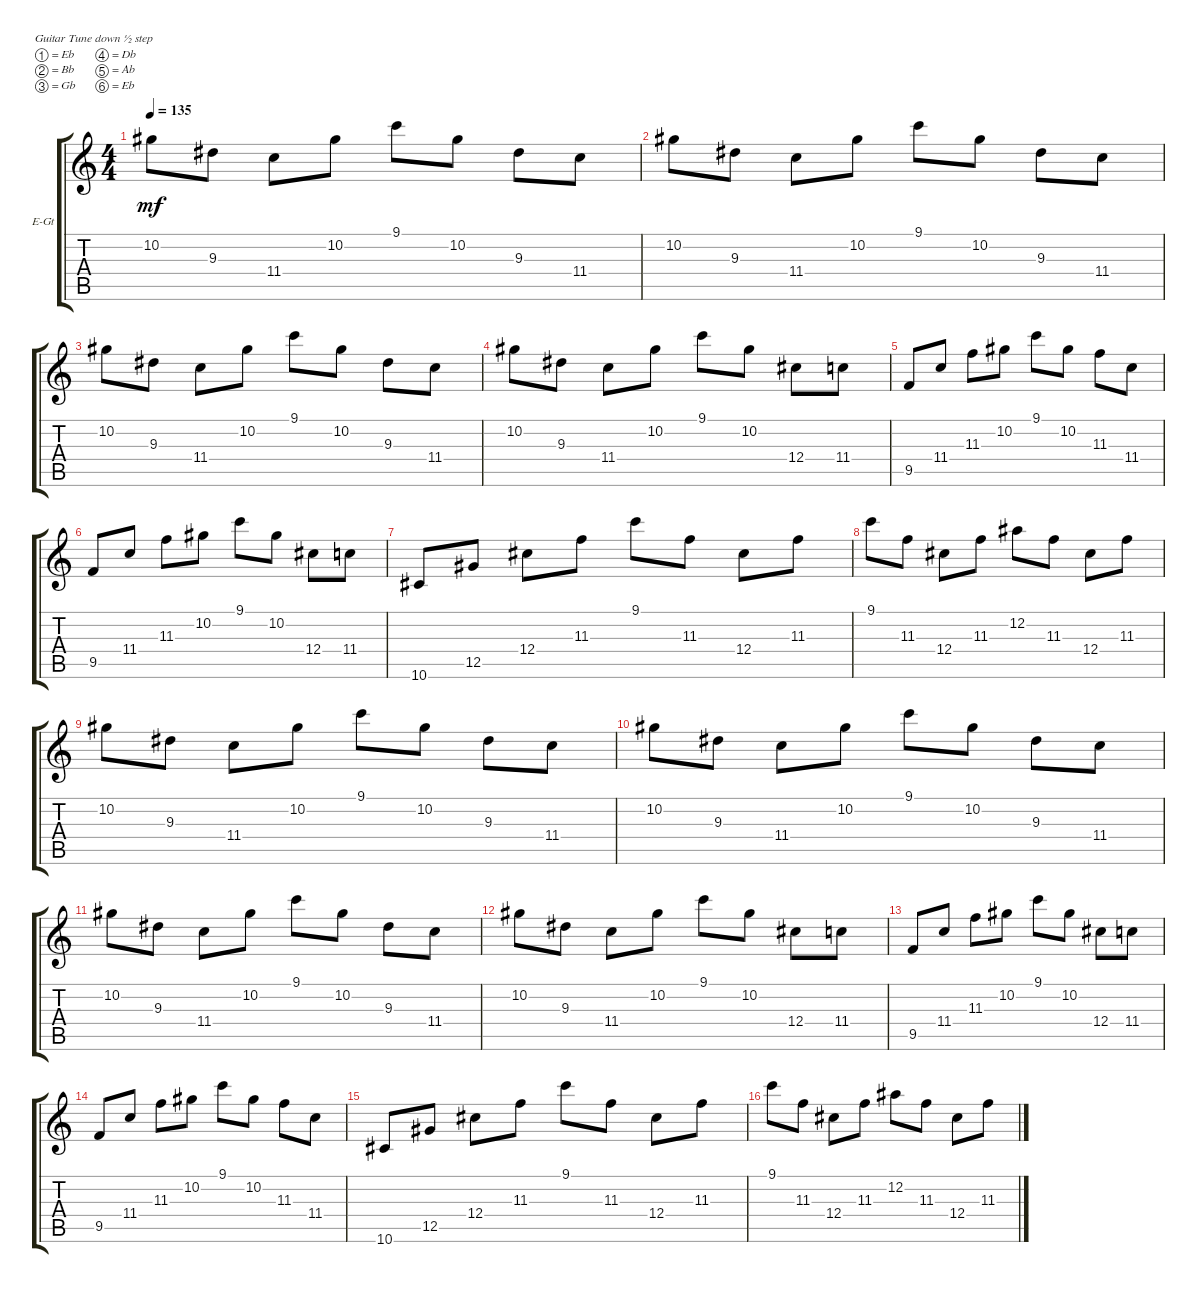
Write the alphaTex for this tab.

\defaultSystemsLayout 4
\bracketExtendMode groupsimilarinstruments
\firstSystemTrackNameOrientation horizontal
\otherSystemsTrackNameOrientation horizontal
\track ("Electric Guitar" "E-Gt") {instrument electricguitarclean}
\staff {score tabs}
\tuning (Eb4 Bb3 Gb3 Db3 Ab2 Eb2)
\ts (4 4)
\tempo 135
\clef g2
\ks c
10.2.8{dy mf instrument electricguitarclean} 9.3.8 11.4.8 10.2.8 9.1.8 10.2.8 9.3.8 11.4.8 |
10.2.8 9.3.8 11.4.8 10.2.8 9.1.8 10.2.8 9.3.8 11.4.8 |
10.2.8 9.3.8 11.4.8 10.2.8 9.1.8 10.2.8 9.3.8 11.4.8 |
10.2.8 9.3.8 11.4.8 10.2.8 9.1.8 10.2.8 12.4.8 11.4.8 |
9.5.8 11.4.8 11.3.8 10.2.8 9.1.8 10.2.8 11.3.8 11.4.8 |
9.5.8 11.4.8 11.3.8 10.2.8 9.1.8 10.2.8 12.4.8 11.4.8 |
10.6.8 12.5.8 12.4.8 11.3.8 9.1.8 11.3.8 12.4.8 11.3.8 |
9.1.8 11.3.8 12.4.8 11.3.8 12.2.8 11.3.8 12.4.8 11.3.8 |
10.2.8 9.3.8 11.4.8 10.2.8 9.1.8 10.2.8 9.3.8 11.4.8 |
10.2.8 9.3.8 11.4.8 10.2.8 9.1.8 10.2.8 9.3.8 11.4.8 |
10.2.8 9.3.8 11.4.8 10.2.8 9.1.8 10.2.8 9.3.8 11.4.8 |
10.2.8 9.3.8 11.4.8 10.2.8 9.1.8 10.2.8 12.4.8 11.4.8 |
9.5.8 11.4.8 11.3.8 10.2.8 9.1.8 10.2.8 12.4.8 11.4.8 |
9.5.8 11.4.8 11.3.8 10.2.8 9.1.8 10.2.8 11.3.8 11.4.8 |
10.6.8 12.5.8 12.4.8 11.3.8 9.1.8 11.3.8 12.4.8 11.3.8 |
9.1.8 11.3.8 12.4.8 11.3.8 12.2.8 11.3.8 12.4.8 11.3.8
